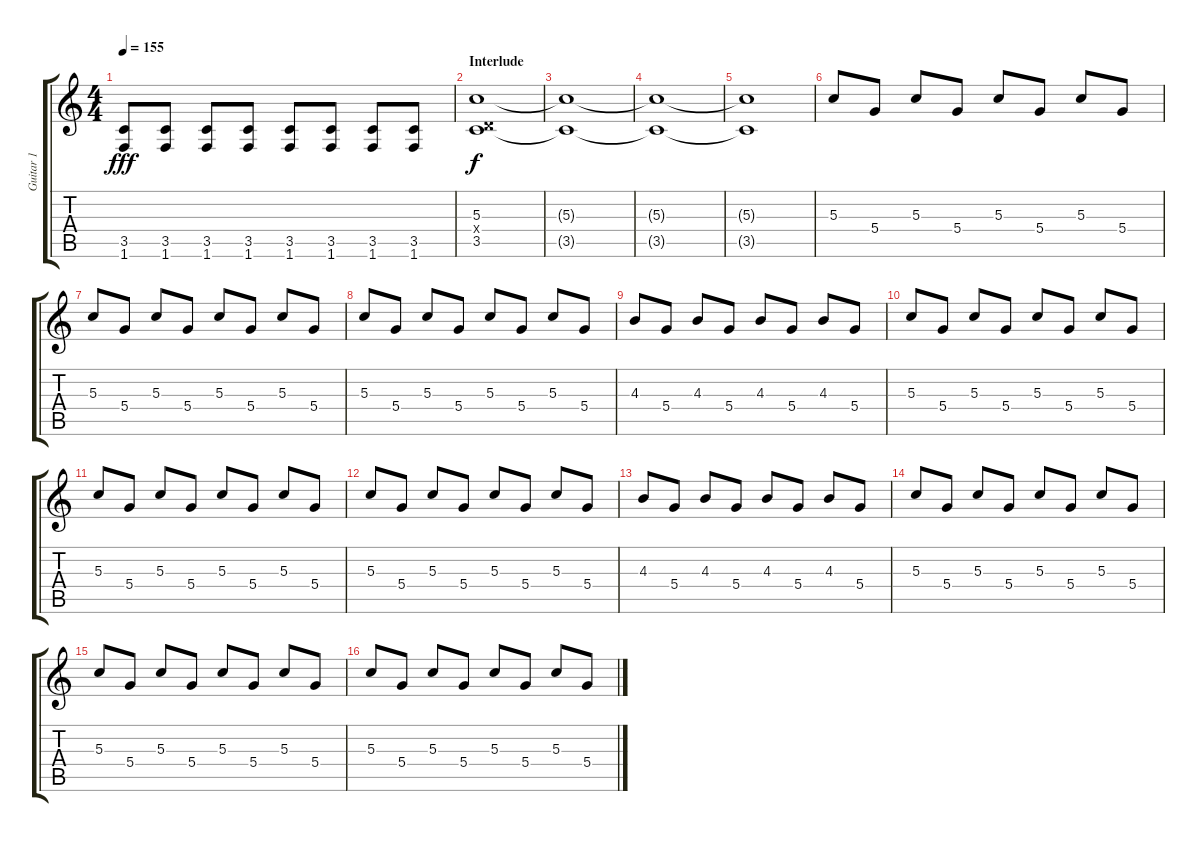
\track ("Guitar 1" "Guitar 1") {instrument distortionguitar}
\staff {score tabs}
\tuning (E4 B3 G3 D3 A2 E2) {hide}
\ts (4 4)
\tempo 155
\clef g2
\ks c
(3.5 1.6).8{dy fff} (3.5 1.6).8 (3.5 1.6).8 (3.5 1.6).8 (3.5 1.6).8 (3.5 1.6).8 (3.5 1.6).8 (3.5 1.6).8 |
\section ("" "Interlude")
(5.3 0.4{x} 3.5).1{dy f} |
(5.3{t} 3.5{t}).1{volume 10} |
(5.3{t} 3.5{t}).1 |
(5.3{t} 3.5{t}).1 |
5.3.8{instrument electricguitarmuted} 5.4.8 5.3.8 5.4.8 5.3.8 5.4.8 5.3.8 5.4.8 |
5.3.8 5.4.8 5.3.8 5.4.8 5.3.8 5.4.8 5.3.8 5.4.8 |
5.3.8 5.4.8 5.3.8 5.4.8 5.3.8 5.4.8 5.3.8 5.4.8 |
4.3.8 5.4.8 4.3.8 5.4.8 4.3.8 5.4.8 4.3.8 5.4.8 |
5.3.8 5.4.8 5.3.8 5.4.8 5.3.8 5.4.8 5.3.8 5.4.8 |
5.3.8 5.4.8 5.3.8 5.4.8 5.3.8 5.4.8 5.3.8 5.4.8 |
5.3.8 5.4.8 5.3.8 5.4.8 5.3.8 5.4.8 5.3.8 5.4.8 |
4.3.8 5.4.8 4.3.8 5.4.8 4.3.8 5.4.8 4.3.8 5.4.8 |
5.3.8 5.4.8 5.3.8 5.4.8 5.3.8 5.4.8 5.3.8 5.4.8 |
5.3.8{volume 12} 5.4.8 5.3.8 5.4.8 5.3.8 5.4.8 5.3.8 5.4.8 |
5.3.8{volume 14} 5.4.8 5.3.8 5.4.8 5.3.8 5.4.8 5.3.8 5.4.8
